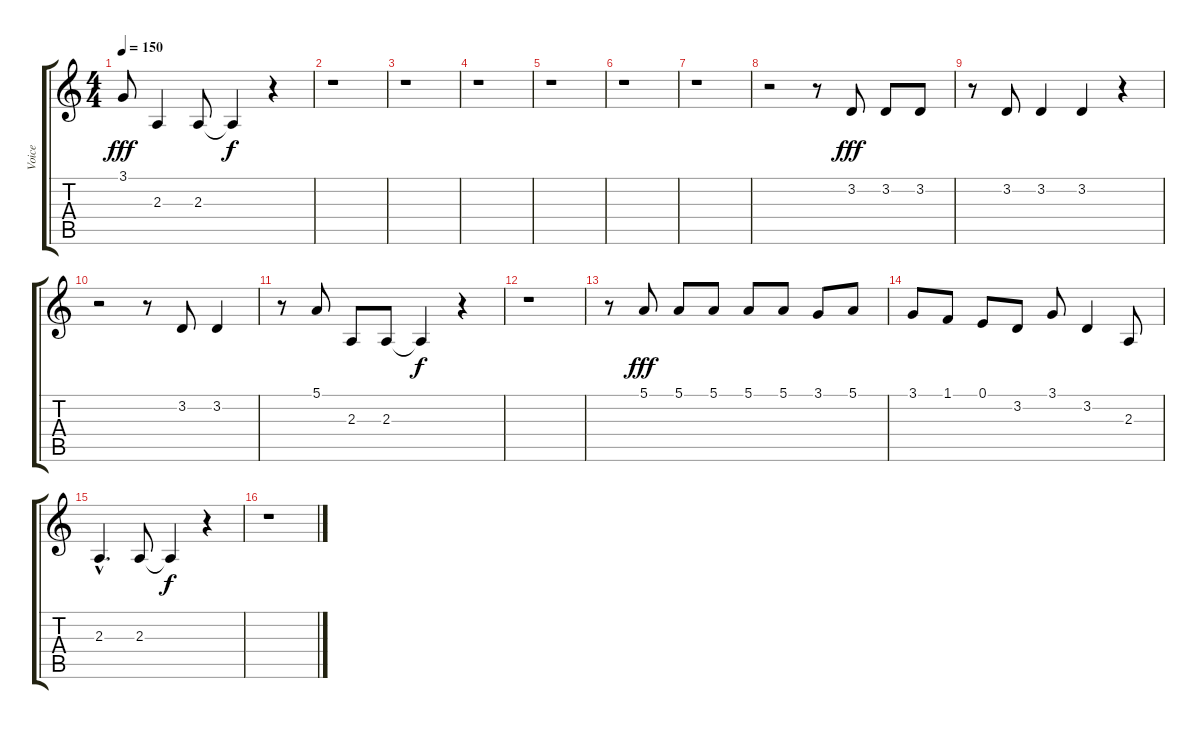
\track ("Voice" "Voice") {instrument lead6voice}
\staff {score tabs}
\tuning (E4 B3 G3 D3 A2 E2) {hide}
\ts (4 4)
\tempo 150
\clef g2
\ks c
3.1.8{dy fff} 2.3.4 2.3.8 2.3{t}.4{dy f} r.4 |
r.1 |
r.1 |
r.1 |
r.1 |
r.1 |
r.1 |
r.2 r.8 3.2.8{dy fff} 3.2.8 3.2.8 |
r.8 3.2.8 3.2.4 3.2.4 r.4 |
r.2 r.8 3.2.8 3.2.4 |
r.8 5.1.8 2.3.8 2.3.8 2.3{t}.4{dy f} r.4 |
r.1 |
r.8 5.1.8{dy fff} 5.1.8 5.1.8 5.1.8 5.1.8 3.1.8 5.1.8 |
3.1.8 1.1.8 0.1.8 3.2.8 3.1.8 3.2.4 2.3.8 |
2.3{hac}.4{d} 2.3.8 2.3{t}.4{dy f} r.4 |
r.1
